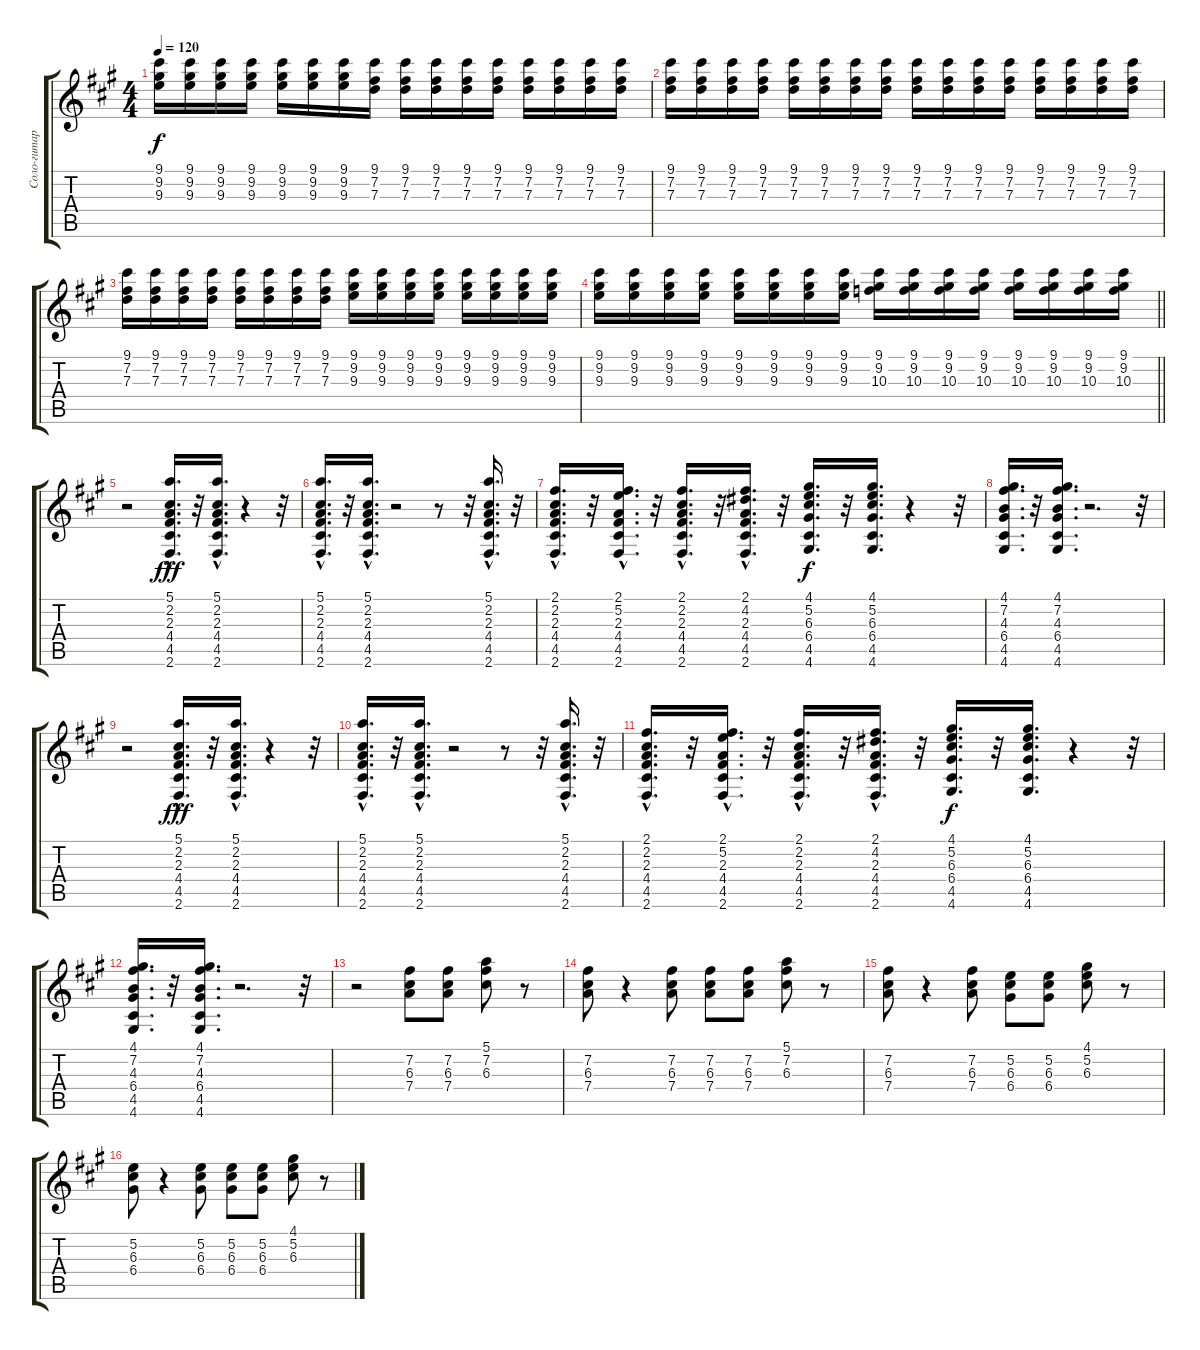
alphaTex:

\track ("Соло-гитара" "Соло-гитар") {instrument overdrivenguitar}
\staff {score tabs}
\tuning (E4 B3 G3 D3 A2 E2) {hide}
\ts (4 4)
\tempo 120
\clef g2
\ks f#minor
(9.1 9.2 9.3).16{dy f} (9.1 9.2 9.3).16 (9.1 9.2 9.3).16 (9.1 9.2 9.3).16 (9.1 9.2 9.3).16 (9.1 9.2 9.3).16 (9.1 9.2 9.3).16 (9.1 7.2 7.3).16 (9.1 7.2 7.3).16 (9.1 7.2 7.3).16 (9.1 7.2 7.3).16 (9.1 7.2 7.3).16 (9.1 7.2 7.3).16 (9.1 7.2 7.3).16 (9.1 7.2 7.3).16 (9.1 7.2 7.3).16 |
(9.1 7.2 7.3).16 (9.1 7.2 7.3).16 (9.1 7.2 7.3).16 (9.1 7.2 7.3).16 (9.1 7.2 7.3).16 (9.1 7.2 7.3).16 (9.1 7.2 7.3).16 (9.1 7.2 7.3).16 (9.1 7.2 7.3).16 (9.1 7.2 7.3).16 (9.1 7.2 7.3).16 (9.1 7.2 7.3).16 (9.1 7.2 7.3).16 (9.1 7.2 7.3).16 (9.1 7.2 7.3).16 (9.1 7.2 7.3).16 |
(9.1 7.2 7.3).16 (9.1 7.2 7.3).16 (9.1 7.2 7.3).16 (9.1 7.2 7.3).16 (9.1 7.2 7.3).16 (9.1 7.2 7.3).16 (9.1 7.2 7.3).16 (9.1 7.2 7.3).16 (9.1 9.2 9.3).16 (9.1 9.2 9.3).16 (9.1 9.2 9.3).16 (9.1 9.2 9.3).16 (9.1 9.2 9.3).16 (9.1 9.2 9.3).16 (9.1 9.2 9.3).16 (9.1 9.2 9.3).16 |
\barLineRight lightlight
(9.1 9.2 9.3).16 (9.1 9.2 9.3).16 (9.1 9.2 9.3).16 (9.1 9.2 9.3).16 (9.1 9.2 9.3).16 (9.1 9.2 9.3).16 (9.1 9.2 9.3).16 (9.1 9.2 9.3).16 (9.1 9.2 10.3).16 (9.1 9.2 10.3).16 (9.1 9.2 10.3).16 (9.1 9.2 10.3).16 (9.1 9.2 10.3).16 (9.1 9.2 10.3).16 (9.1 9.2 10.3).16 (9.1 9.2 10.3).16 |
r.2 (5.1{hac} 2.2 2.3 4.4 4.5 2.6).16{d dy fff} r.32 (5.1{hac} 2.2 2.3 4.4 4.5 2.6).16{d} r.4 r.32 |
(5.1{hac} 2.2 2.3 4.4 4.5 2.6).16{d} r.32 (5.1{hac} 2.2 2.3 4.4 4.5 2.6).16{d} r.2 r.8 r.32 (5.1{hac} 2.2 2.3 4.4 4.5 2.6).16{d} r.32 |
(2.1{hac} 2.2 2.3 4.4 4.5 2.6).16{d} r.32 (2.1{hac} 5.2 2.3 4.4 4.5 2.6).16{d} r.32 (2.1 2.2{hac} 2.3 4.4 4.5 2.6).16{d} r.32 (2.1 4.2{hac} 2.3 4.4 4.5 2.6).16{d} r.32 (4.1 5.2 6.3 6.4 4.5 4.6).16{d dy f} r.32 (4.1 5.2 6.3 6.4 4.5 4.6).16{d} r.4 r.32 |
(4.1 7.2 4.3 6.4 4.5 4.6).16{d} r.32 (4.1 7.2 4.3 6.4 4.5 4.6).16{d} r.2{d} r.32 |
r.2 (5.1{hac} 2.2 2.3 4.4 4.5 2.6).16{d dy fff} r.32 (5.1{hac} 2.2 2.3 4.4 4.5 2.6).16{d} r.4 r.32 |
(5.1{hac} 2.2 2.3 4.4 4.5 2.6).16{d} r.32 (5.1{hac} 2.2 2.3 4.4 4.5 2.6).16{d} r.2 r.8 r.32 (5.1{hac} 2.2 2.3 4.4 4.5 2.6).16{d} r.32 |
(2.1{hac} 2.2 2.3 4.4 4.5 2.6).16{d} r.32 (2.1{hac} 5.2 2.3 4.4 4.5 2.6).16{d} r.32 (2.1 2.2{hac} 2.3 4.4 4.5 2.6).16{d} r.32 (2.1 4.2{hac} 2.3 4.4 4.5 2.6).16{d} r.32 (4.1 5.2 6.3 6.4 4.5 4.6).16{d dy f} r.32 (4.1 5.2 6.3 6.4 4.5 4.6).16{d} r.4 r.32 |
(4.1 7.2 4.3 6.4 4.5 4.6).16{d} r.32 (4.1 7.2 4.3 6.4 4.5 4.6).16{d} r.2{d} r.32 |
r.2 (7.2 6.3 7.4).8 (7.2 6.3 7.4).8 (5.1 7.2 6.3).8 r.8 |
(7.2 6.3 7.4).8 r.4 (7.2 6.3 7.4).8 (7.2 6.3 7.4).8 (7.2 6.3 7.4).8 (5.1 7.2 6.3).8 r.8 |
(7.2 6.3 7.4).8 r.4 (7.2 6.3 7.4).8 (5.2 6.3 6.4).8 (5.2 6.3 6.4).8 (4.1 5.2 6.3).8 r.8 |
(5.2 6.3 6.4).8 r.4 (5.2 6.3 6.4).8 (5.2 6.3 6.4).8 (5.2 6.3 6.4).8 (4.1 5.2 6.3).8 r.8
